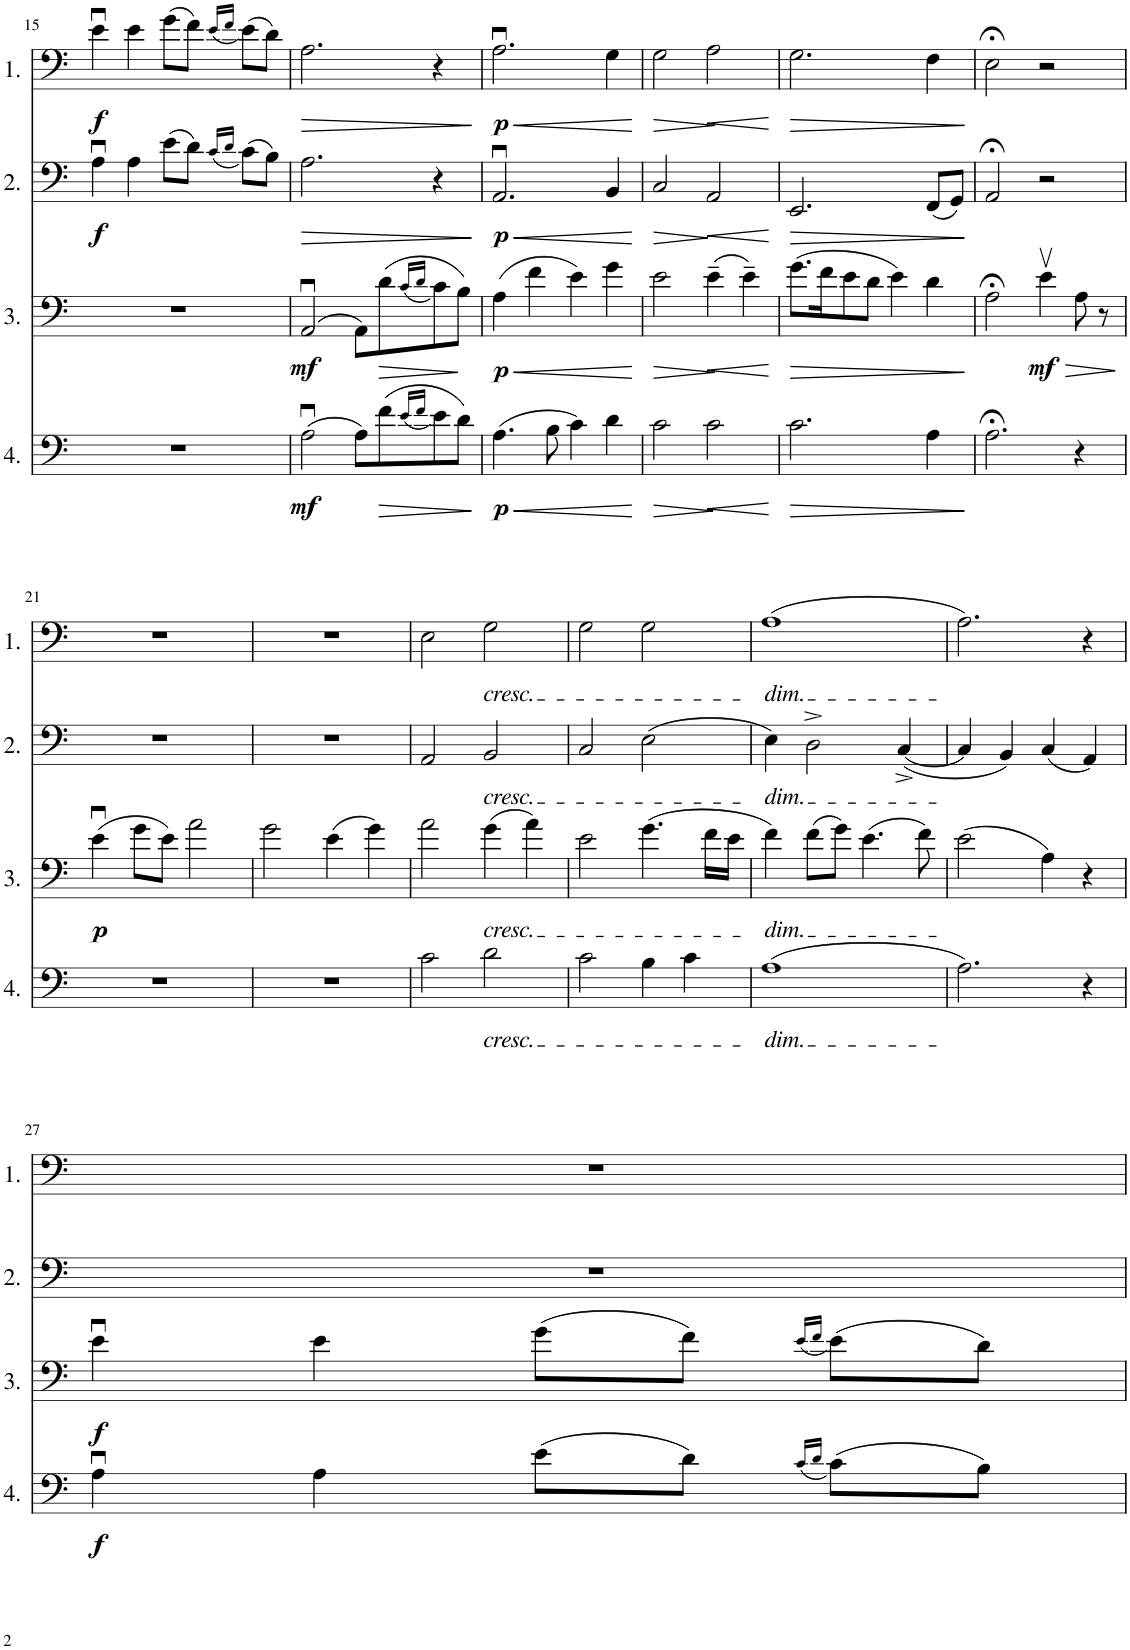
**kern	**dynam	**kern	**dynam	**kern	**dynam	**kern	**dynam
*part4	*part4	*part3	*part3	*part2	*part2	*part1	*part1
*staff4	*staff4	*staff3	*staff3	*staff2	*staff2	*staff1	*staff1
*I"Cello 4	*	*I"Cello 3	*	*I"Cello 2	*	*I"Cello 1	*
!!LO:PB:g=z
*clefF4	*	*clefF4	*	*clefF4	*	*clefF4	*
*k[]	*	*k[]	*	*k[]	*	*k[]	*
*M4/4	*	*M4/4	*	*M4/4	*	*M4/4	*
*met(c)	*	*met(c)	*	*met(c)	*	*met(c)	*
=15	=15	=15	=15	=15	=15	=15	=15
!	!	!	!	!	!LO:DY:b	!	!LO:DY:b
1r	.	1r	.	4Au\	f	4eu\	f
.	.	.	.	4A\	.	4e\	.
.	.	.	.	(8e\L	.	(8g\L	.
.	.	.	.	8d\J)	.	8f\J)	.
.	.	.	.	(16qc/LL	.	(16qe/LL	.
.	.	.	.	16qd/JJ	.	16qf/JJ	.
.	.	.	.	(8c\L)	.	(8e\L)	.
.	.	.	.	8B\J)	.	8d\J)	.
=16	=16	=16	=16	=16	=16	=16	=16
!	!LO:DY:b	!	!LO:DY:b	!	!LO:HP:b	!	!LO:HP:b
(2Au\	mf	(2AAu/	mf	2.A\	>	2.A\	>
8A\L)	.	8AA\L)	.	.	.	.	.
!	!LO:HP:b	!	!LO:HP:b	!	!	!	!
(8f\	>	(8d\	>	.	.	.	.
(16qe/LL	.	(16qc/LL	.	.	.	.	.
16qf/JJ	.	16qd/JJ	.	.	.	.	.
8e\)	.	8c\)	.	4r	.	4r	.
8d\J)	.	8B\J)	]	.	.	.	.
.	]	.	.	.	]	.	]
=17	=17	=17	=17	=17	=17	=17	=17
!	!LO:HP:b	!	!LO:HP:b	!	!LO:HP:b	!	!LO:HP:b
!	!LO:DY:n=1:b	!	!LO:DY:n=1:b	!	!LO:DY:n=1:b	!	!LO:DY:n=1:b
(4.A\	< p	(4A\	< p	2.AAu/	< p	2.Au\	< p
.	.	4f\	.	.	.	.	.
8B\	.	.	.	.	.	.	.
4c\)	.	4e\)	.	.	.	.	.
4d\	.	4g\	.	4BB/	.	4G\	.
.	[	.	[	.	[	.	[
=18	=18	=18	=18	=18	=18	=18	=18
!	!LO:HP:b	!	!LO:HP:b	!	!LO:HP:b	!	!LO:HP:b
2c\	>	2e\	>	2C/	>	2G\	>
!	!LO:HP:b	!	!LO:HP:b	!	!LO:HP:b	!	!LO:HP:b
2c\	<	(4e~\	<	2AA/	<	2A\	<
.	.	4e~\)	.	.	.	.	.
.	] [	.	] [	.	] [	.	] [
=19	=19	=19	=19	=19	=19	=19	=19
!	!LO:HP:b	!	!LO:HP:b	!	!LO:HP:b	!	!LO:HP:b
2.c\	>	(8.g\L	>	2.EE/	>	2.G\	>
.	.	16f\K	.	.	.	.	.
.	.	8e\	.	.	.	.	.
.	.	8d\J	.	.	.	.	.
.	.	4e\)	.	.	.	.	.
4A\	.	4d\	.	(8FF/L	.	4F\	.
.	.	.	.	8GG/J)	.	.	.
.	]	.	]	.	]	.	]
=20	=20	=20	=20	=20	=20	=20	=20
2.A;<\	.	2A;<\	.	2AA;</	.	2E;<\	.
!	!	!	!LO:HP:b	!	!	!	!
!	!	!	!LO:DY:n=1:b	!	!	!	!
.	.	4ev\	> mf	2r	.	2r	.
4r	.	8A\	.	.	.	.	.
.	.	8r	.	.	.	.	.
.	.	.	]	.	.	.	.
!!LO:LB:g=z
=21	=21	=21	=21	=21	=21	=21	=21
!	!	!	!LO:DY:b	!	!	!	!
1r	.	(4eu\	p	1r	.	1r	.
.	.	8g\L	.	.	.	.	.
.	.	8e\J)	.	.	.	.	.
.	.	2a\	.	.	.	.	.
=22	=22	=22	=22	=22	=22	=22	=22
1r	.	2g\	.	1r	.	1r	.
.	.	(4e\	.	.	.	.	.
.	.	4g\)	.	.	.	.	.
=23	=23	=23	=23	=23	=23	=23	=23
2c\	.	2a\	.	2AA/	.	2E\	.
!	!	!	!	!	!	!LO:TX:b:i:t=cresc.	!
!	!	!	!	!LO:TX:b:i:t=cresc.	!	!	!
!	!	!LO:TX:b:i:t=cresc.	!	!	!	!	!
!LO:TX:b:i:t=cresc.	!	!	!	!	!	!	!
2d\	.	(4g\	.	2BB/	.	2G\	.
.	.	4a\)	.	.	.	.	.
=24	=24	=24	=24	=24	=24	=24	=24
2c\	.	2e\	.	2C/	.	2G\	.
4B\	.	(4.g\	.	(2E\	.	2G\	.
4c\	.	.	.	.	.	.	.
.	.	16f\LL	.	.	.	.	.
.	.	16e\JJ	.	.	.	.	.
=25	=25	=25	=25	=25	=25	=25	=25
!	!	!	!	!	!	!LO:TX:b:i:t=dim.	!
!	!	!	!	!LO:TX:b:i:t=dim.	!	!	!
!	!	!LO:TX:b:i:t=dim.	!	!	!	!	!
!LO:TX:b:i:t=dim.	!	!	!	!	!	!	!
(1A	.	4f\)	.	4E\)	.	(1A	.
.	.	(8f\L	.	2D^\	.	.	.
.	.	8g\J)	.	.	.	.	.
.	.	(4.e\	.	.	.	.	.
.	.	.	.	([4C^/	.	.	.
.	.	8f\)	.	.	.	.	.
=26	=26	=26	=26	=26	=26	=26	=26
2.A\)	.	(2e\	.	4C/]	.	2.A\)	.
.	.	.	.	4BB/)	.	.	.
.	.	4A\)	.	(4C/	.	.	.
4r	.	4r	.	4AA/)	.	4r	.
!!LO:LB:g=z
=27	=27	=27	=27	=27	=27	=27	=27
!	!LO:DY:b	!	!LO:DY:b	!	!	!	!
4Au\	f	4eu\	f	1r	.	1r	.
4A\	.	4e\	.	.	.	.	.
(8e\L	.	(8g\L	.	.	.	.	.
8d\J)	.	8f\J)	.	.	.	.	.
(16qc/LL	.	(16qe/LL	.	.	.	.	.
16qd/JJ	.	16qf/JJ	.	.	.	.	.
(8c\L)	.	(8e\L)	.	.	.	.	.
8B\J)	.	8d\J)	.	.	.	.	.
=	=	=	=	=	=	=	=
*-	*-	*-	*-	*-	*-	*-	*-
